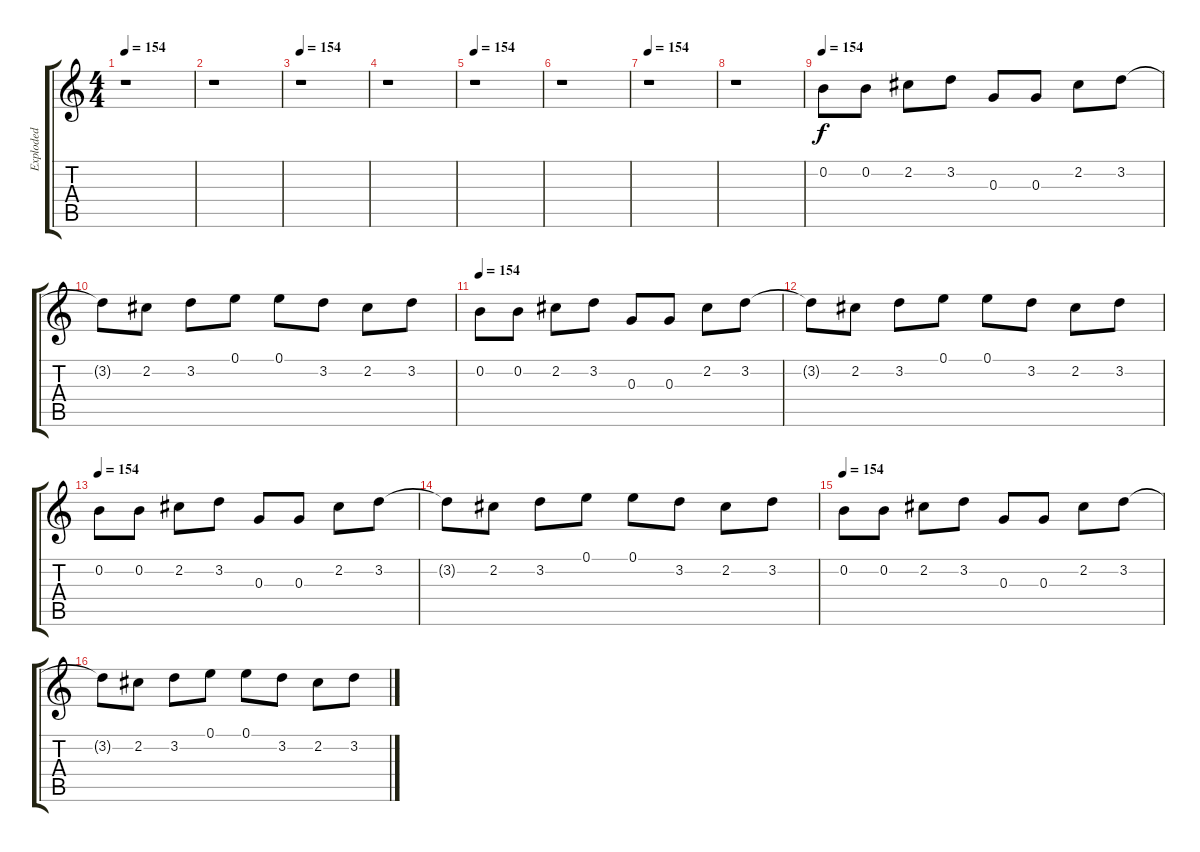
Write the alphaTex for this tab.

\track ("Exploded" "Exploded") {instrument distortionguitar}
\staff {score tabs}
\tuning (E4 B3 G3 D3 A2 E2) {hide}
\ts (4 4)
\tempo 154
\clef g2
\ks c
r.1{dy f instrument distortionguitar} |
r.1 |
\tempo 154
r.1 |
r.1 |
\tempo 154
r.1 |
r.1 |
\tempo 154
r.1 |
r.1 |
\tempo 154
0.2.8 0.2.8 2.2.8 3.2.8 0.3.8 0.3.8 2.2.8 3.2.8 |
3.2{t}.8 2.2.8 3.2.8 0.1.8 0.1.8 3.2.8 2.2.8 3.2.8 |
\tempo 154
0.2.8 0.2.8 2.2.8 3.2.8 0.3.8 0.3.8 2.2.8 3.2.8 |
3.2{t}.8 2.2.8 3.2.8 0.1.8 0.1.8 3.2.8 2.2.8 3.2.8 |
\tempo 154
0.2.8 0.2.8 2.2.8 3.2.8 0.3.8 0.3.8 2.2.8 3.2.8 |
3.2{t}.8 2.2.8 3.2.8 0.1.8 0.1.8 3.2.8 2.2.8 3.2.8 |
\tempo 154
0.2.8 0.2.8 2.2.8 3.2.8 0.3.8 0.3.8 2.2.8 3.2.8 |
3.2{t}.8 2.2.8 3.2.8 0.1.8 0.1.8 3.2.8 2.2.8 3.2.8
